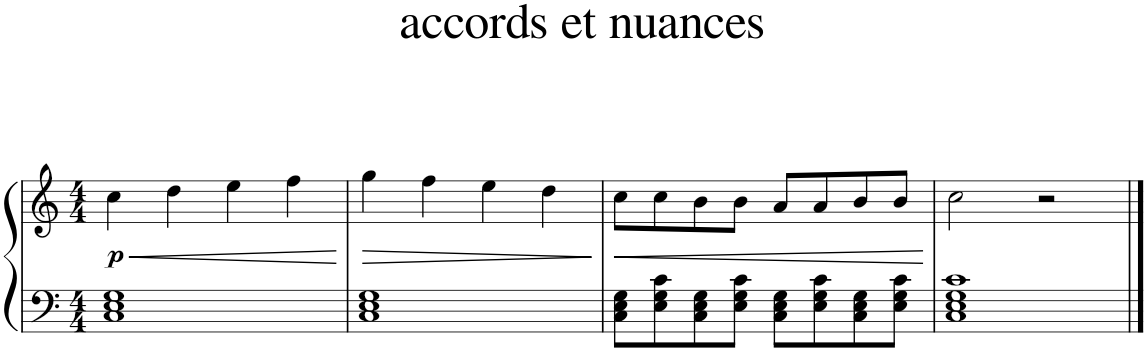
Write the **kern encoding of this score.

**kern	**kern	**dynam
*part1	*part1	*part1
*staff2	*staff1	*staff1/2
*I"Piano	*	*
*I'Pia.	*	*
*clefF4	*clefG2	*
*k[]	*k[]	*
*M4/4	*M4/4	*
=1	=1	=1
!	!	!LO:HP:b
!	!	!LO:DY:n=1:b
1C 1E 1G	4cc\	< p
.	4dd\	.
.	4ee\	.
.	4ff\	.
.	.	[
=2	=2	=2
!	!	!LO:HP:b
1C 1E 1G	4gg\	>
.	4ff\	.
.	4ee\	.
.	4dd\	.
.	.	]
=3	=3	=3
!	!	!LO:HP:b
8C\ 8E\ 8G\L	8cc\L	<
8E\ 8G\ 8c\	8cc\	.
8C\ 8E\ 8G\	8b\	.
8E\ 8G\ 8c\J	8b\J	.
8C\ 8E\ 8G\L	8a/L	.
8E\ 8G\ 8c\	8a/	.
8C\ 8E\ 8G\	8b/	.
8E\ 8G\ 8c\J	8b/J	.
.	.	[
=4	=4	=4
1C 1E 1G 1c	2cc\	.
.	2r	.
==	==	==
*-	*-	*-
